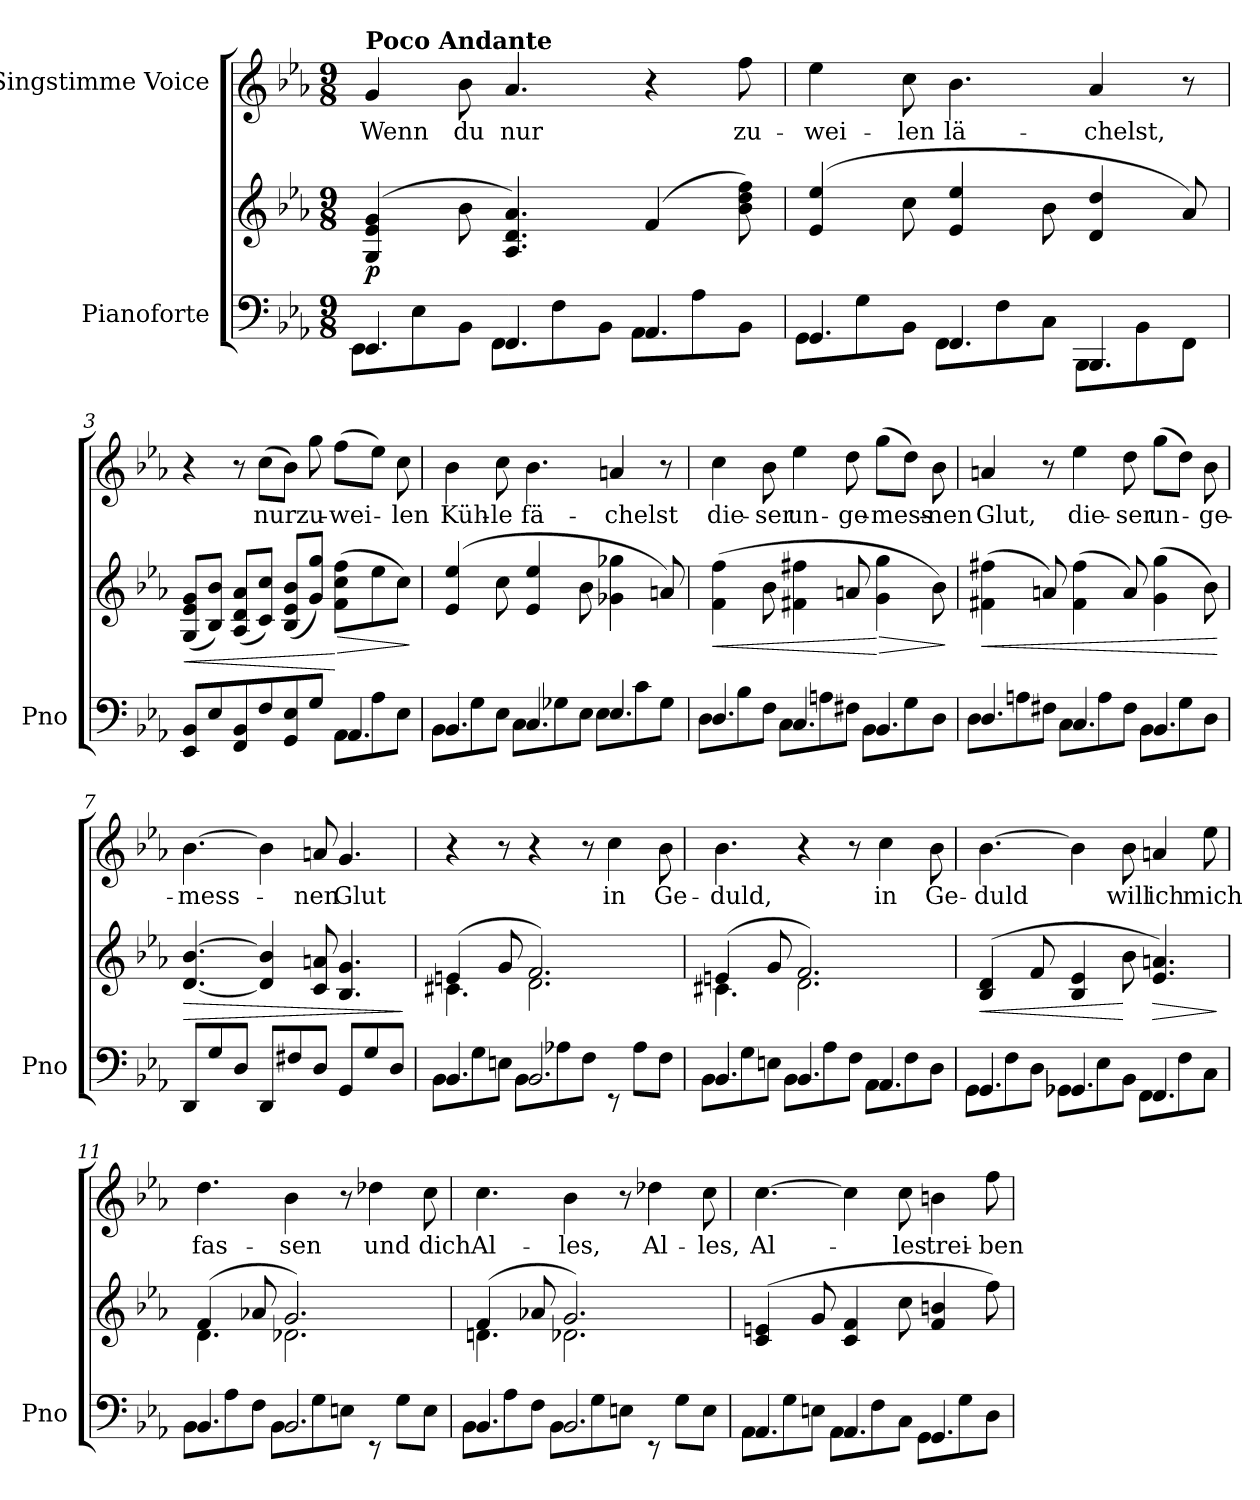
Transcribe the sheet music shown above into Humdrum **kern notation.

**kern	**kern	**dynam	**kern	**text
*part2	*part2	*part2	*part1	*part1
*staff3	*staff2	*staff2/3	*staff1	*staff1
*I"Pianoforte	*	*	*I"Singstimme Voice	*
*I'Pno	*	*	*	*
*clefF4	*clefG2	*	*clefG2	*
*k[b-e-a-]	*k[b-e-a-]	*	*k[b-e-a-]	*
*M9/8	*M9/8	*	*M9/8	*
=1	=1	=1	=1	=1
*^	*	*	*	*
!	!	!	!	!LO:TX:a:B:t=Poco Andante	!
!	!LO:N:head=solid	!	!LO:DY:b	!	!LO:LY:b
4.EE-/	8EE-\L	(4G/ 4e-/ 4g/	p	4g/	Wenn
.	8E-\	.	.	.	.
!	!	!	!	!	!LO:LY:b
.	8BB-\J	8b-\	.	8b-\	du
!	!LO:N:head=solid	!	!	!	!LO:LY:b
4.FF/	8FF\L	4.A-/ 4.d/ 4.a-/)	.	4.a-/	nur
.	8F\	.	.	.	.
.	8BB-\J	.	.	.	.
!	!LO:N:head=solid	!	!	!	!
4.AA-/	8AA-\L	(4f/	.	4r	.
.	8A-\	.	.	.	.
!	!	!	!	!	!LO:LY:b
.	8BB-\J	8b-\ 8dd\ 8ff\)	.	8ff\	zu-
=2	=2	=2	=2	=2	=2
!	!LO:N:head=solid	!	!	!	!LO:LY:b
4.GG/	8GG\L	(4e-/ 4ee-/	.	4ee-\	-wei-
.	8G\	.	.	.	.
!	!	!	!	!	!LO:LY:b
.	8BB-\J	8cc\	.	8cc\	-len
!	!LO:N:head=solid	!	!	!	!LO:LY:b
4.FF/	8FF\L	4e-/ 4ee-/	.	4.b-\	lä-
.	8F\	.	.	.	.
.	8C\J	8b-\	.	.	.
!	!LO:N:head=solid	!	!	!	!LO:LY:b
4.BBB-/	8BBB-\L	4d/ 4dd/	.	4a-/	-chelst,
.	8BB-\	.	.	.	.
.	8FF\J	8a-/)	.	8r	.
!!LO:LB:g=z
=3	=3	=3	=3	=3	=3
!	!	!	!LO:HP:b	!	!
8EE-/ 8BB-/L	2.ryy	(8G/ 8e-/ 8g/L	<	4r	.
8E-/	.	8B-/ 8b-/J)	.	.	.
8FF/ 8BB-/	.	(8A-/ 8d/ 8a-/L	.	8r	.
!	!	!	!	!	!LO:LY:b
8F/	.	8c/ 8cc/J)	.	(8cc\L	nur
8GG/ 8E-/	.	(8B-/ 8e-/ 8b-/L	.	8b-\J)	.
!	!	!	!	!	!LO:LY:b
8G/J	.	8g/ 8gg/J)	.	8gg\	zu-
!LO:N:head=solid	!	!	!LO:HP:n=1:b	!	!LO:LY:b
8AA-\L	4.AA-/	(8f\ 8cc\ 8ff\L	[ >	(8ff\L	-wei-
8A-\	.	8ee-\	.	8ee-\J)	.
!	!	!	!	!	!LO:LY:b
8E-\J	.	8cc\J)	.	8cc\	len
*v	*v	*	*	*	*
.	.	]	.	.
!!LO:LB:g=z
=4	=4	=4	=4	=4
*^	*	*	*	*
!	!LO:N:head=solid	!	!	!	!LO:LY:b
4.BB-/	8BB-\L	(4e-/ 4ee-/	.	4b-\	Küh-
.	8G\	.	.	.	.
!	!	!	!	!	!LO:LY:b
.	8E-\J	8cc\	.	8cc\	-le
!	!LO:N:head=solid	!	!	!	!LO:LY:b
4.C/	8C\L	4e-/ 4ee-/	.	4.b-\	fä-
.	8G-X\	.	.	.	.
.	8E-\J	8b-\	.	.	.
!	!LO:N:head=solid	!	!	!	!LO:LY:b
4.E-/	8E-\L	4g-X\ 4gg-X\	.	4an/	-chelst
.	8c\	.	.	.	.
.	8G-\J	8an/)	.	8r	.
=5	=5	=5	=5	=5	=5
!	!LO:N:head=solid	!	!LO:HP:b	!	!LO:LY:b
4.D/	8D\L	(4f\ 4ff\	<	4cc\	die-
.	8B-\	.	.	.	.
!	!	!	!	!	!LO:LY:b
.	8F\J	8b-\	.	8b-\	-ser
!	!LO:N:head=solid	!	!	!	!LO:LY:b
4.C/	8C\L	4f#X\ 4ff#X\	.	4ee-\	un-
.	8An\	.	.	.	.
!	!	!	!	!	!LO:LY:b
.	8F#X\J	8an/	.	8dd\	-ge-
!	!LO:N:head=solid	!	!LO:HP:n=1:b	!	!LO:LY:b
4.BB-/	8BB-\L	4g\ 4gg\	[ >	(8gg\L	-mess-
.	8G\	.	.	8dd\J)	.
!	!	!	!	!	!LO:LY:b
.	8D\J	8b-\)	.	8b-\	-nen
*v	*v	*	*	*	*
.	.	]	.	.
=6	=6	=6	=6	=6
*^	*	*	*	*
!	!LO:N:head=solid	!	!LO:HP:b	!	!LO:LY:b
4.D/	8D\L	(4f#X\ 4ff#X\	<	4an/	Glut,
.	8An\	.	.	.	.
.	8F#X\J	8an/)	.	8r	.
!	!LO:N:head=solid	!	!	!	!LO:LY:b
4.C/	8C\L	(4f#\ 4ff#\	.	4ee-\	die-
.	8A\	.	.	.	.
!	!	!	!	!	!LO:LY:b
.	8F#\J	8a/)	.	8dd\	-ser
!	!LO:N:head=solid	!	!	!	!LO:LY:b
4.BB-/	8BB-\L	(4g\ 4gg\	.	(8gg\L	un-
.	8G\	.	.	8dd\J)	.
!	!	!	!	!	!LO:LY:b
.	8D\J	8b-\)	.	8b-\	-ge-
*v	*v	*	*	*	*
.	.	[	.	.
!!LO:LB:g=z
=7	=7	=7	=7	=7
!	!	!LO:HP:b	!	!LO:LY:b
8DD/L	[4.d/ [4.b-/	>	[4.b-\	-mess-
8G/	.	.	.	.
8D/J	.	.	.	.
8DD/L	4d/] 4b-/]	.	4b-\]	.
8F#X/	.	.	.	.
!	!	!	!	!LO:LY:b
8D/J	8c/ 8an/	.	8an/	-nen
!	!	!	!	!LO:LY:b
8GG/L	4.B-/ 4.g/	.	4.g/	Glut
8G/	.	.	.	.
8D/J	.	.	.	.
.	.	]	.	.
=8	=8	=8	=8	=8
*^	*	*	*	*
!	!LO:N:head=solid	!	!	!	!
*	*	*^	*	*	*
*	*	*	*^	*	*	*
4.BB-/	8BB-\L	(4en/	4.c#X\	8ryy	.	4r	.
!	!	!	!	!	!LO:DY:b	!	!
!	!	!	!	!	!LO:DY:n=1:b	!	!
.	8G\	.	.	1ryy	p other-dynamics	.	.
.	8En\J	8g/	.	.	.	8r	.
2.BB-/	8BB-\L	2.f/)	2.d\	.	.	4r	.
.	8A-X\	.	.	.	.	.	.
.	8F\J	.	.	.	.	8r	.
!	!	!	!	!	!	!	!LO:LY:b
.	8r	.	.	.	.	4cc\	in
.	8A-\L	.	.	.	.	.	.
!	!	!	!	!	!	!	!LO:LY:b
.	8F\J	.	.	.	.	8b-\	Ge-
=9	=9	=9	=9	=9	=9	=9	=9
!	!LO:N:head=solid	!	!	!	!	!	!LO:LY:b
*	*	*	*v	*v	*	*	*
4.BB-/	8BB-\L	(4en/	4.c#X\	.	4.b-\	-duld,
.	8G\	.	.	.	.	.
.	8En\J	8g/	.	.	.	.
!	!LO:N:head=solid	!	!	!	!	!
4.BB-/	8BB-\L	2.f/)	2.d\	.	4r	.
.	8A-\	.	.	.	.	.
.	8F\J	.	.	.	8r	.
!	!LO:N:head=solid	!	!	!	!	!LO:LY:b
4.AA-/	8AA-\L	.	.	.	4cc\	in
.	8F\	.	.	.	.	.
!	!	!	!	!	!	!LO:LY:b
.	8D\J	.	.	.	8b-\	Ge-
*	*	*v	*v	*	*	*
!!LO:PB:g=z
=10	=10	=10	=10	=10	=10
!	!LO:N:head=solid	!	!LO:HP:b	!	!LO:LY:b
4.GG/	8GG\L	(4B-/ 4d/	<	[4.b-\	-duld
.	8F\	.	.	.	.
.	8D\J	8f/	.	.	.
!	!LO:N:head=solid	!	!	!	!
4.GG-X/	8GG-\L	4B-/ 4e-/	.	4b-\]	.
.	8E-\	.	.	.	.
!	!	!	!	!	!LO:LY:b
.	8BB-\J	8b-\	[	8b-\	will
!	!LO:N:head=solid	!	!LO:HP:b	!	!LO:LY:b
4.FF/	8FF\L	4.e-/ 4.an/)	>	4an/	ich
.	8F\	.	.	.	.
!	!	!	!	!	!LO:LY:b
.	8C\J	.	.	8ee-\	mich
*v	*v	*	*	*	*
.	.	]	.	.
=11	=11	=11	=11	=11
*^	*	*	*	*
!	!LO:N:head=solid	!	!	!	!LO:LY:b
*	*	*^	*	*	*
4.BB-/	8BB-\L	(4f/	4.d\	.	4.dd\	fas-
.	8A-\	.	.	.	.	.
.	8F\J	8a-X/	.	.	.	.
!	!LO:N:head=solid	!	!	!	!	!LO:LY:b
2.BB-/	8BB-\L	2.g/)	2.d-X\	.	4b-\	-sen
.	8G\	.	.	.	.	.
.	8En\J	.	.	.	8r	.
!	!	!	!	!	!	!LO:LY:b
.	8r	.	.	.	4dd-X\	und
.	8G\L	.	.	.	.	.
!	!	!	!	!	!	!LO:LY:b
.	8E\J	.	.	.	8cc\	dich
=12	=12	=12	=12	=12	=12	=12
!	!LO:N:head=solid	!	!	!	!	!LO:LY:b
4.BB-/	8BB-\L	(4f/	4.dn\	.	4.cc\	Al-
.	8A-\	.	.	.	.	.
.	8F\J	8a-X/	.	.	.	.
!	!LO:N:head=solid	!	!	!	!	!LO:LY:b
2.BB-/	8BB-\L	2.g/)	2.d-X\	.	4b-\	-les,
.	8G\	.	.	.	.	.
.	8En\J	.	.	.	8r	.
!	!	!	!	!	!	!LO:LY:b
.	8r	.	.	.	4dd-X\	Al-
.	8G\L	.	.	.	.	.
!	!	!	!	!	!	!LO:LY:b
.	8E\J	.	.	.	8cc\	-les,
*	*	*v	*v	*	*	*
!!LO:LB:g=z
=13	=13	=13	=13	=13	=13
!	!LO:N:head=solid	!	!	!	!LO:LY:b
4.AA-/	8AA-\L	(4c/ 4en/	.	[4.cc\	Al-
.	8G\	.	.	.	.
.	8En\J	8g/	.	.	.
!	!LO:N:head=solid	!	!	!	!
4.AA-/	8AA-\L	4c/ 4f/	.	4cc\]	.
.	8F\	.	.	.	.
!	!	!	!	!	!LO:LY:b
.	8C\J	8cc\	.	8cc\	-les
!	!LO:N:head=solid	!	!	!	!LO:LY:b
4.GG/	8GG\L	4f/ 4bn/	.	4bn\	trei-
.	8G\	.	.	.	.
!	!	!	!	!	!LO:LY:b
.	8D\J	8ff\)	.	8ff\	-ben
*v	*v	*	*	*	*
=	=	=	=	=
*-	*-	*-	*-	*-
